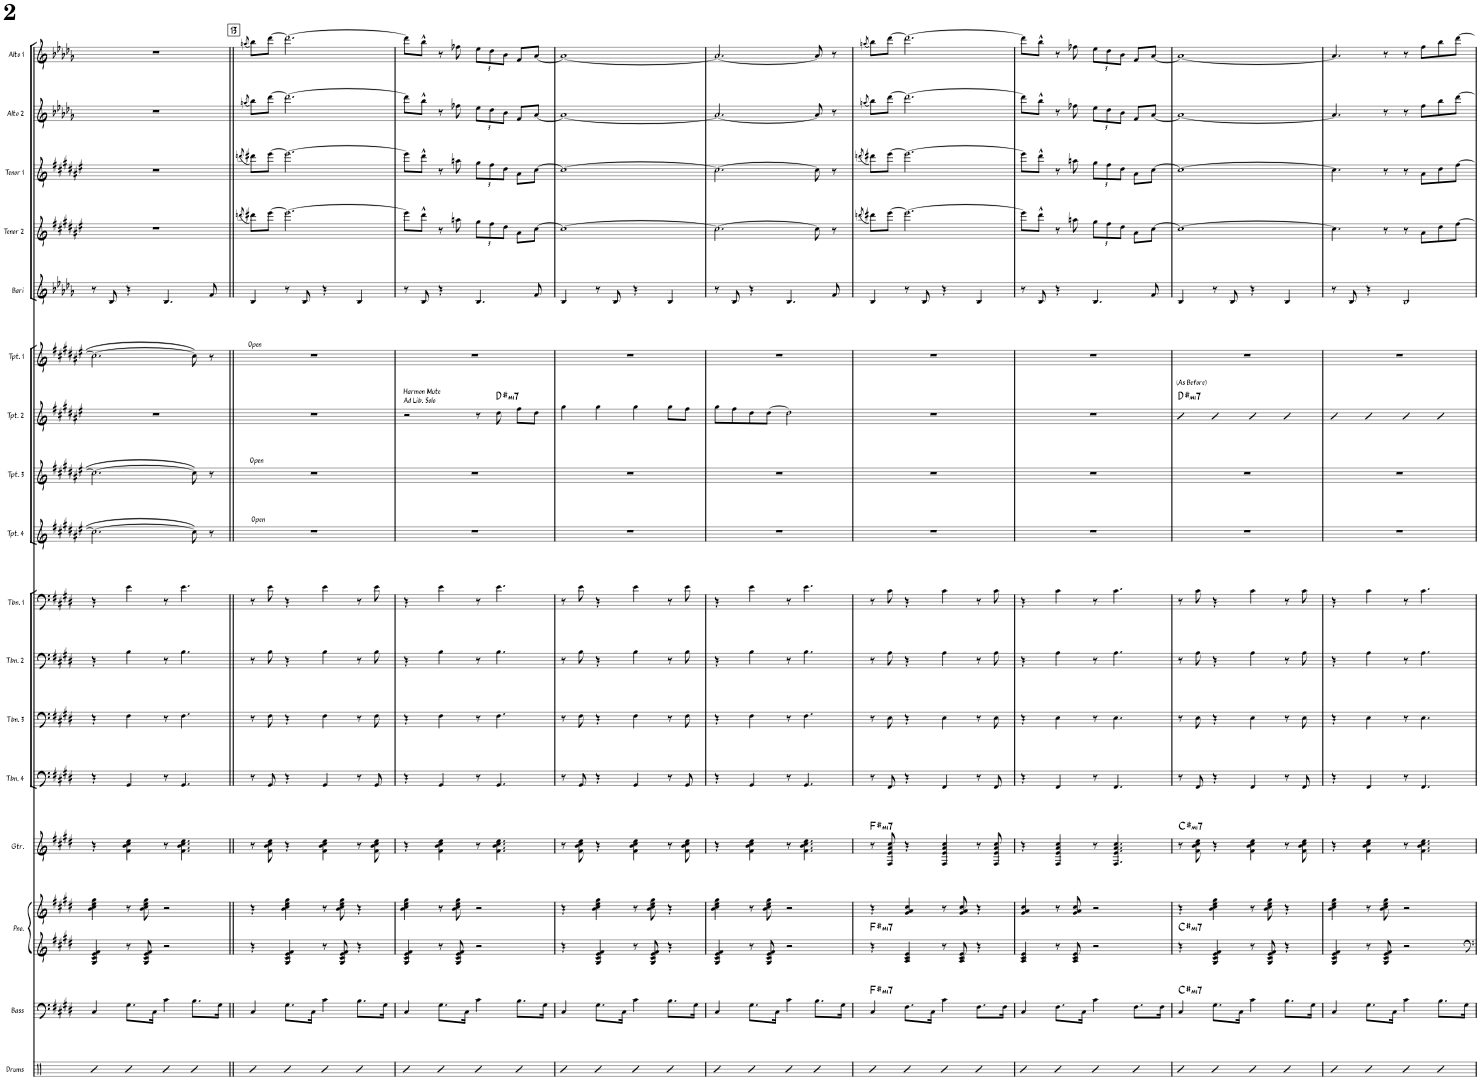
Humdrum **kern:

**kern	**kern	**harte	**kern	**kern	**harte	**kern	**harte	**kern	**kern	**kern	**kern	**kern	**kern	**kern	**harte	**kern	**kern	**kern	**kern	**kern	**kern
*part17	*part16	*part16	*part15	*part15	*part15	*part14	*part14	*part13	*part12	*part11	*part10	*part9	*part8	*part7	*part7	*part6	*part5	*part4	*part3	*part2	*part1
*staff18	*staff17	*	*staff16	*staff15	*	*staff14	*	*staff13	*staff12	*staff11	*staff10	*staff9	*staff8	*staff7	*	*staff6	*staff5	*staff4	*staff3	*staff2	*staff1
*I"Drums	*I"Bass	*	*I"Piano	*	*	*I"Guitar	*	*I"4th Trombone	*I"3rd Trombone	*I"2nd Trombone	*I"1st Trombone	*I"4th Bb Trumpet	*I"3rd Bb Trumpet	*I"2nd Bb Trumpet	*	*I"1st Bb Trumpet	*I"Eb Baritone Saxophone	*I"2nd Bb Tenor Saxophone	*I"1st Bb Tenor Saxophone	*I"2nd Eb Alto Saxophone	*I"1st Eb Alto Saxophone
*I'Drums	*I'Bass	*	*I'Pno.	*	*	*I'Gtr.	*	*I'Tbn. 4	*I'Tbn. 3	*I'Tbn. 2	*I'Tbn. 1	*I'Tpt. 4	*I'Tpt. 3	*I'Tpt. 2	*	*I'Tpt. 1	*I'Bari	*I'Tenor 2	*I'Tenor 1	*I'Alto 2	*I'Alto 1
!!LO:PB:g=z
*clefX	*clefF4	*	*clefG2	*clefG2	*	*clefG2	*	*clefF4	*clefF4	*clefF4	*clefF4	*clefG2	*clefG2	*clefG2	*	*clefG2	*clefG2	*clefG2	*clefG2	*clefG2	*clefG2
*	*Trd7c12	*	*	*	*	*	*	*	*	*	*	*Trd1c2	*Trd1c2	*Trd1c2	*	*Trd1c2	*Trd12c21	*Trd8c14	*Trd8c14	*Trd5c9	*Trd5c9
*k[]	*k[f#c#g#d#]	*	*k[f#c#g#d#]	*k[f#c#g#d#]	*	*k[f#c#g#d#]	*	*k[f#c#g#d#]	*k[f#c#g#d#]	*k[f#c#g#d#]	*k[f#c#g#d#]	*k[f#c#g#d#a#e#]	*k[f#c#g#d#a#e#]	*k[f#c#g#d#a#e#]	*	*k[f#c#g#d#a#e#]	*k[b-e-a-d-g-]	*k[f#c#g#d#a#e#]	*k[f#c#g#d#a#e#]	*k[b-e-a-d-g-]	*k[b-e-a-d-g-]
*M4/4	*M4/4	*	*M4/4	*M4/4	*	*M4/4	*	*M4/4	*M4/4	*M4/4	*M4/4	*M4/4	*M4/4	*M4/4	*	*M4/4	*M4/4	*M4/4	*M4/4	*M4/4	*M4/4
*met(c)	*met(c)	*	*met(c)	*met(c)	*	*met(c)	*	*met(c)	*met(c)	*met(c)	*met(c)	*met(c)	*met(c)	*met(c)	*	*met(c)	*met(c)	*met(c)	*met(c)	*met(c)	*met(c)
=12	=12	=12	=12	=12	=12	=12	=12	=12	=12	=12	=12	=12	=12	=12	=12	=12	=12	=12	=12	=12	=12
4R	4C#/	.	4G#/ 4c#/ 4e/ 4f#/	4b\ 4cc#\ 4ee\ 4gg#\	.	4r	.	4r	4r	4r	4r	2.cc#\_	2.cc#\_	1r	.	2.cc#\_	8r	1r	1r	1r	1r
.	.	.	.	.	.	.	.	.	.	.	.	.	.	.	.	.	8B-/	.	.	.	.
4R	8.G#\L	.	8r	8r	.	4f#\ 4b\ 4cc#\ 4ee\	.	4GG#/	4F#\	4B\	4e\	.	.	.	.	.	4r	.	.	.	.
.	.	.	8G#/ 8c#/ 8e/ 8f#/	8b\ 8cc#\ 8ee\ 8gg#\	.	.	.	.	.	.	.	.	.	.	.	.	.	.	.	.	.
.	16C#\Jk	.	.	.	.	.	.	.	.	.	.	.	.	.	.	.	.	.	.	.	.
4R	4c#\	.	2r	2r	.	8r	.	8r	8r	8r	8r	.	.	.	.	.	4.B-/	.	.	.	.
.	.	.	.	.	.	4.f#\ 4.b\ 4.cc#\ 4.ee\	.	4.GG#/	4.F#\	4.B\	4.e\	.	.	.	.	.	.	.	.	.	.
4R	8.B\L	.	.	.	.	.	.	.	.	.	.	8cc#\]	8cc#\]	.	.	8cc#\]	.	.	.	.	.
.	.	.	.	.	.	.	.	.	.	.	.	8r	8r	.	.	8r	8f/	.	.	.	.
.	16G#\Jk	.	.	.	.	.	.	.	.	.	.	.	.	.	.	.	.	.	.	.	.
!!LO:REH:place=s1:a:B:rj:fs=14:t=13
=13||	=13||	=13||	=13||	=13||	=13||	=13||	=13||	=13||	=13||	=13||	=13||	=13||	=13||	=13||	=13||	=13||	=13||	=13||	=13||	=13||	=13||
.	.	.	.	.	.	.	.	.	.	.	.	.	.	.	.	.	.	(8qdddn/	(8qdddn/	(8qaan/	(8qaan/
!	!	!	!	!	!	!	!	!	!	!	!	!	!	!	!	!LO:TX:a:t=Open	!	!	!	!	!
!	!	!	!	!	!	!	!	!	!	!	!	!	!LO:TX:a:t=Open	!	!	!	!	!	!	!	!
!	!	!	!	!	!	!	!	!	!	!	!	!LO:TX:a:t=Open	!	!	!	!	!	!	!	!	!
4R	4C#/	.	4r	4r	.	8r	.	8r	8r	8r	8r	1r	1r	1r	.	1r	4B-/	8ddd#X\L)	8ddd#X\L)	8bb-\L)	8bb-\L)
.	.	.	.	.	.	8f#\ 8b\ 8cc#\ 8ee\	.	8GG#/	8F#\	8B\	8e\	.	.	.	.	.	.	[8eee#\J	[8eee#\J	[8ddd-\J	[8ddd-\J
4R	8.G#\L	.	4G#/ 4c#/ 4e/ 4f#/	4b\ 4cc#\ 4ee\ 4gg#\	.	4r	.	4r	4r	4r	4r	.	.	.	.	.	8r	2.eee#\_	2.eee#\_	2.ddd-\_	2.ddd-\_
.	.	.	.	.	.	.	.	.	.	.	.	.	.	.	.	.	8B-/	.	.	.	.
.	16C#\Jk	.	.	.	.	.	.	.	.	.	.	.	.	.	.	.	.	.	.	.	.
4R	4c#\	.	8r	8r	.	4f#\ 4b\ 4cc#\ 4ee\	.	4GG#/	4F#\	4B\	4e\	.	.	.	.	.	4r	.	.	.	.
.	.	.	8G#/ 8c#/ 8e/ 8f#/	8b\ 8cc#\ 8ee\ 8gg#\	.	.	.	.	.	.	.	.	.	.	.	.	.	.	.	.	.
4R	8.B\L	.	4r	4r	.	8r	.	8r	8r	8r	8r	.	.	.	.	.	4B-/	.	.	.	.
.	.	.	.	.	.	8f#\ 8b\ 8cc#\ 8ee\	.	8GG#/	8F#\	8B\	8e\	.	.	.	.	.	.	.	.	.	.
.	16G#\Jk	.	.	.	.	.	.	.	.	.	.	.	.	.	.	.	.	.	.	.	.
=14	=14	=14	=14	=14	=14	=14	=14	=14	=14	=14	=14	=14	=14	=14	=14	=14	=14	=14	=14	=14	=14
!	!	!	!	!	!	!	!	!	!	!	!	!	!	!LO:TX:a:t=Harmon Mute	!	!	!	!	!	!	!
!	!	!	!	!	!	!	!	!	!	!	!	!	!	!LO:TX:a:t=Ad Lib. Solo	!	!	!	!	!	!	!
4R	4C#/	.	4G#/ 4c#/ 4e/ 4f#/	4b\ 4cc#\ 4ee\ 4gg#\	.	4r	.	4r	4r	4r	4r	1r	1r	2r	.	1r	8r	8eee#\L]	8eee#\L]	8ddd-\L]	8ddd-\L]
.	.	.	.	.	.	.	.	.	.	.	.	.	.	.	.	.	8B-/	8ddd#^^\J	8ddd#^^\J	8bb-^^\J	8bb-^^\J
4R	8.G#\L	.	8r	8r	.	4f#\ 4b\ 4cc#\ 4ee\	.	4GG#/	4F#\	4B\	4e\	.	.	.	.	.	4r	8r	8r	8r	8r
.	.	.	8G#/ 8c#/ 8e/ 8f#/	8b\ 8cc#\ 8ee\ 8gg#\	.	.	.	.	.	.	.	.	.	.	.	.	.	8aan\	8aan\	8ff-X\	8ff-X\
.	16C#\Jk	.	.	.	.	.	.	.	.	.	.	.	.	.	.	.	.	.	.	.	.
*	*	*	*	*	*	*	*	*	*	*	*	*	*	*	*	*	*	*Xbrackettup	*Xbrackettup	*Xbrackettup	*Xbrackettup
4R	4c#\	.	2r	2r	.	8r	.	8r	8r	8r	8r	.	.	8r	.	.	4.B-/	12gg#\L	12gg#\L	12ee-\L	12ee-\L
.	.	.	.	.	.	.	.	.	.	.	.	.	.	.	.	.	.	12ff#\	12ff#\	12dd-\	12dd-\
!	!	!	!	!	!	!	!	!	!	!	!	!	!	!	!LO:H:kt=mi7	!	!	!	!	!	!
.	.	.	.	.	.	4.f#\ 4.b\ 4.cc#\ 4.ee\	.	4.GG#/	4.F#\	4.B\	4.e\	.	.	8dd#\	D#:min7	.	.	.	.	.	.
.	.	.	.	.	.	.	.	.	.	.	.	.	.	.	.	.	.	12dd#\J	12dd#\J	12b-\J	12b-\J
4R	8.B\L	.	.	.	.	.	.	.	.	.	.	.	.	8ff#\L	.	.	.	8a#\L	8a#\L	8f/L	8f/L
.	.	.	.	.	.	.	.	.	.	.	.	.	.	8dd#\J	.	.	8f/	[8cc#\J	[8cc#\J	[8a-/J	[8a-/J
.	16G#\Jk	.	.	.	.	.	.	.	.	.	.	.	.	.	.	.	.	.	.	.	.
=15	=15	=15	=15	=15	=15	=15	=15	=15	=15	=15	=15	=15	=15	=15	=15	=15	=15	=15	=15	=15	=15
4R	4C#/	.	4r	4r	.	8r	.	8r	8r	8r	8r	1r	1r	4gg#\	.	1r	4B-/	1cc#_	1cc#_	1a-_	1a-_
.	.	.	.	.	.	8f#\ 8b\ 8cc#\ 8ee\	.	8GG#/	8F#\	8B\	8e\	.	.	.	.	.	.	.	.	.	.
4R	8.G#\L	.	4G#/ 4c#/ 4e/ 4f#/	4b\ 4cc#\ 4ee\ 4gg#\	.	4r	.	4r	4r	4r	4r	.	.	4gg#\	.	.	8r	.	.	.	.
.	.	.	.	.	.	.	.	.	.	.	.	.	.	.	.	.	8B-/	.	.	.	.
.	16C#\Jk	.	.	.	.	.	.	.	.	.	.	.	.	.	.	.	.	.	.	.	.
4R	4c#\	.	8r	8r	.	4f#\ 4b\ 4cc#\ 4ee\	.	4GG#/	4F#\	4B\	4e\	.	.	4gg#\	.	.	4r	.	.	.	.
.	.	.	8G#/ 8c#/ 8e/ 8f#/	8b\ 8cc#\ 8ee\ 8gg#\	.	.	.	.	.	.	.	.	.	.	.	.	.	.	.	.	.
4R	8.B\L	.	4r	4r	.	8r	.	8r	8r	8r	8r	.	.	8gg#\L	.	.	4B-/	.	.	.	.
.	.	.	.	.	.	8f#\ 8b\ 8cc#\ 8ee\	.	8GG#/	8F#\	8B\	8e\	.	.	8ff#\J	.	.	.	.	.	.	.
.	16G#\Jk	.	.	.	.	.	.	.	.	.	.	.	.	.	.	.	.	.	.	.	.
=16	=16	=16	=16	=16	=16	=16	=16	=16	=16	=16	=16	=16	=16	=16	=16	=16	=16	=16	=16	=16	=16
4R	4C#/	.	4G#/ 4c#/ 4e/ 4f#/	4b\ 4cc#\ 4ee\ 4gg#\	.	4r	.	4r	4r	4r	4r	1r	1r	8gg#\L	.	1r	8r	2.cc#\_	2.cc#\_	2.a-/_	2.a-/_
.	.	.	.	.	.	.	.	.	.	.	.	.	.	8ff#\	.	.	8B-/	.	.	.	.
4R	8.G#\L	.	8r	8r	.	4f#\ 4b\ 4cc#\ 4ee\	.	4GG#/	4F#\	4B\	4e\	.	.	8dd#\	.	.	4r	.	.	.	.
.	.	.	8G#/ 8c#/ 8e/ 8f#/	8b\ 8cc#\ 8ee\ 8gg#\	.	.	.	.	.	.	.	.	.	[8dd#\J	.	.	.	.	.	.	.
.	16C#\Jk	.	.	.	.	.	.	.	.	.	.	.	.	.	.	.	.	.	.	.	.
4R	4c#\	.	2r	2r	.	8r	.	8r	8r	8r	8r	.	.	2dd#\]	.	.	4.B-/	.	.	.	.
.	.	.	.	.	.	4.f#\ 4.b\ 4.cc#\ 4.ee\	.	4.GG#/	4.F#\	4.B\	4.e\	.	.	.	.	.	.	.	.	.	.
4R	8.B\L	.	.	.	.	.	.	.	.	.	.	.	.	.	.	.	.	8cc#\]	8cc#\]	8a-/]	8a-/]
.	.	.	.	.	.	.	.	.	.	.	.	.	.	.	.	.	8f/	8r	8r	8r	8r
.	16G#\Jk	.	.	.	.	.	.	.	.	.	.	.	.	.	.	.	.	.	.	.	.
=17	=17	=17	=17	=17	=17	=17	=17	=17	=17	=17	=17	=17	=17	=17	=17	=17	=17	=17	=17	=17	=17
.	.	.	.	.	.	.	.	.	.	.	.	.	.	.	.	.	.	(8qdddn/	(8qdddn/	(8qaan/	(8qaan/
!	!	!LO:H:kt=mi7	!	!	!LO:H:kt=mi7	!	!LO:H:kt=mi7	!	!	!	!	!	!	!	!	!	!	!	!	!	!
4R	4C#/	F#:min7	4r	4r	F#:min7	8r	F#:min7	8r	8r	8r	8r	1r	1r	1r	.	1r	4B-/	8ddd#X\L)	8ddd#X\L)	8bb-\L)	8bb-\L)
.	.	.	.	.	.	8F#/ 8e/ 8a/ 8cc#/	.	8FF#/	8E\	8A\	8c#\	.	.	.	.	.	.	[8eee#\J	[8eee#\J	[8ddd-\J	[8ddd-\J
4R	8.F#\L	.	4A/ 4c#/ 4e/	4g#/ 4a/ 4cc#/	.	4r	.	4r	4r	4r	4r	.	.	.	.	.	8r	2.eee#\_	2.eee#\_	2.ddd-\_	2.ddd-\_
.	.	.	.	.	.	.	.	.	.	.	.	.	.	.	.	.	8B-/	.	.	.	.
.	16C#\Jk	.	.	.	.	.	.	.	.	.	.	.	.	.	.	.	.	.	.	.	.
4R	4c#\	.	8r	8r	.	4F#/ 4e/ 4a/ 4cc#/	.	4FF#/	4E\	4A\	4c#\	.	.	.	.	.	4r	.	.	.	.
.	.	.	8A/ 8c#/ 8e/	8g#/ 8a/ 8cc#/	.	.	.	.	.	.	.	.	.	.	.	.	.	.	.	.	.
4R	8.F#\L	.	4r	4r	.	8r	.	8r	8r	8r	8r	.	.	.	.	.	4B-/	.	.	.	.
.	.	.	.	.	.	8F#/ 8e/ 8a/ 8cc#/	.	8FF#/	8E\	8A\	8c#\	.	.	.	.	.	.	.	.	.	.
.	16F#\Jk	.	.	.	.	.	.	.	.	.	.	.	.	.	.	.	.	.	.	.	.
=18	=18	=18	=18	=18	=18	=18	=18	=18	=18	=18	=18	=18	=18	=18	=18	=18	=18	=18	=18	=18	=18
4R	4C#/	.	4A/ 4c#/ 4e/	4g#/ 4a/ 4cc#/	.	4r	.	4r	4r	4r	4r	1r	1r	1r	.	1r	8r	8eee#\L]	8eee#\L]	8ddd-\L]	8ddd-\L]
.	.	.	.	.	.	.	.	.	.	.	.	.	.	.	.	.	8B-/	8ddd#^^\J	8ddd#^^\J	8bb-^^\J	8bb-^^\J
4R	8.F#\L	.	8r	8r	.	4F#/ 4e/ 4a/ 4cc#/	.	4FF#/	4E\	4A\	4c#\	.	.	.	.	.	4r	8r	8r	8r	8r
.	.	.	8A/ 8c#/ 8e/	8g#/ 8a/ 8cc#/	.	.	.	.	.	.	.	.	.	.	.	.	.	8aan\	8aan\	8ff-X\	8ff-X\
.	16C#\Jk	.	.	.	.	.	.	.	.	.	.	.	.	.	.	.	.	.	.	.	.
4R	4c#\	.	2r	2r	.	8r	.	8r	8r	8r	8r	.	.	.	.	.	4.B-/	12gg#\L	12gg#\L	12ee-\L	12ee-\L
.	.	.	.	.	.	.	.	.	.	.	.	.	.	.	.	.	.	12ff#\	12ff#\	12dd-\	12dd-\
.	.	.	.	.	.	4.F#/ 4.e/ 4.a/ 4.cc#/	.	4.FF#/	4.E\	4.A\	4.c#\	.	.	.	.	.	.	.	.	.	.
.	.	.	.	.	.	.	.	.	.	.	.	.	.	.	.	.	.	12dd#\J	12dd#\J	12b-\J	12b-\J
4R	8.F#\L	.	.	.	.	.	.	.	.	.	.	.	.	.	.	.	.	8a#\L	8a#\L	8f/L	8f/L
.	.	.	.	.	.	.	.	.	.	.	.	.	.	.	.	.	8f/	[8cc#\J	[8cc#\J	[8a-/J	[8a-/J
.	16F#\Jk	.	.	.	.	.	.	.	.	.	.	.	.	.	.	.	.	.	.	.	.
=19	=19	=19	=19	=19	=19	=19	=19	=19	=19	=19	=19	=19	=19	=19	=19	=19	=19	=19	=19	=19	=19
!	!	!LO:H:kt=mi7	!	!	!LO:H:kt=mi7	!	!LO:H:kt=mi7	!	!	!	!	!	!	!LO:TX:a:t=(As Before)	!LO:H:kt=mi7	!	!	!	!	!	!
4R	4C#/	C#:min7	4r	4r	C#:min7	8r	C#:min7	8r	8r	8r	8r	1r	1r	4b	D#:min7	1r	4B-/	1cc#_	1cc#_	1a-_	1a-_
.	.	.	.	.	.	8f#\ 8b\ 8cc#\ 8ee\	.	8FF#/	8E\	8A\	8c#\	.	.	.	.	.	.	.	.	.	.
4R	8.G#\L	.	4G#/ 4c#/ 4e/ 4f#/	4b\ 4cc#\ 4ee\ 4gg#\	.	4r	.	4r	4r	4r	4r	.	.	4b	.	.	8r	.	.	.	.
.	.	.	.	.	.	.	.	.	.	.	.	.	.	.	.	.	8B-/	.	.	.	.
.	16C#\Jk	.	.	.	.	.	.	.	.	.	.	.	.	.	.	.	.	.	.	.	.
4R	4c#\	.	8r	8r	.	4f#\ 4b\ 4cc#\ 4ee\	.	4FF#/	4E\	4A\	4c#\	.	.	4b	.	.	4r	.	.	.	.
.	.	.	8G#/ 8c#/ 8e/ 8f#/	8b\ 8cc#\ 8ee\ 8gg#\	.	.	.	.	.	.	.	.	.	.	.	.	.	.	.	.	.
4R	8.B\L	.	4r	4r	.	8r	.	8r	8r	8r	8r	.	.	4b	.	.	4B-/	.	.	.	.
.	.	.	.	.	.	8f#\ 8b\ 8cc#\ 8ee\	.	8FF#/	8E\	8A\	8c#\	.	.	.	.	.	.	.	.	.	.
.	16G#\Jk	.	.	.	.	.	.	.	.	.	.	.	.	.	.	.	.	.	.	.	.
=20	=20	=20	=20	=20	=20	=20	=20	=20	=20	=20	=20	=20	=20	=20	=20	=20	=20	=20	=20	=20	=20
4R	4C#/	.	4G#/ 4c#/ 4e/ 4f#/	4b\ 4cc#\ 4ee\ 4gg#\	.	4r	.	4r	4r	4r	4r	1r	1r	4b	.	1r	8r	4.cc#\]	4.cc#\]	4.a-/]	4.a-/]
.	.	.	.	.	.	.	.	.	.	.	.	.	.	.	.	.	8B-/	.	.	.	.
4R	8.G#\L	.	8r	8r	.	4f#\ 4b\ 4cc#\ 4ee\	.	4FF#/	4E\	4A\	4c#\	.	.	4b	.	.	4r	.	.	.	.
.	.	.	8G#/ 8c#/ 8e/ 8f#/	8b\ 8cc#\ 8ee\ 8gg#\	.	.	.	.	.	.	.	.	.	.	.	.	.	8r	8r	8r	8r
.	16C#\Jk	.	.	.	.	.	.	.	.	.	.	.	.	.	.	.	.	.	.	.	.
4R	4c#\	.	2r	2r	.	8r	.	8r	8r	8r	8r	.	.	4b	.	.	2B-/	8r	8r	8r	8r
.	.	.	.	.	.	4.f#\ 4.b\ 4.cc#\ 4.ee\	.	4.FF#/	4.E\	4.A\	4.c#\	.	.	.	.	.	.	8a#\L	8a#\L	8ff\L	8ff\L
4R	8.B\L	.	.	.	.	.	.	.	.	.	.	.	.	4b	.	.	.	8dd#\	8dd#\	8bb-\	8bb-\
.	.	.	.	.	.	.	.	.	.	.	.	.	.	.	.	.	.	[8ff#\J	[8ff#\J	[8ddd-\J	[8ddd-\J
.	16G#\Jk	.	.	.	.	.	.	.	.	.	.	.	.	.	.	.	.	.	.	.	.
=	=	=	=	=	=	=	=	=	=	=	=	=	=	=	=	=	=	=	=	=	=
*-	*-	*-	*-	*-	*-	*-	*-	*-	*-	*-	*-	*-	*-	*-	*-	*-	*-	*-	*-	*-	*-
